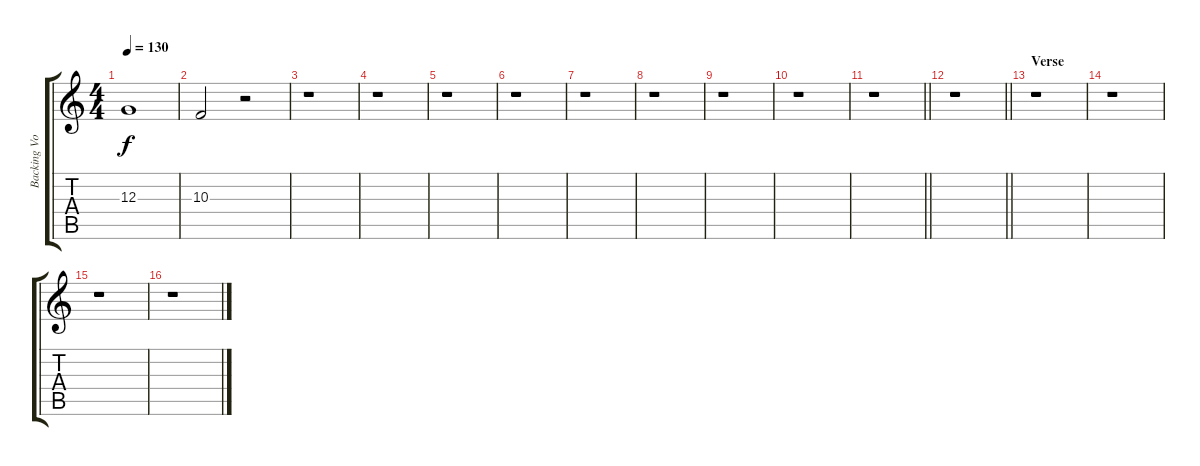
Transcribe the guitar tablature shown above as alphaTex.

\track ("Backing Vocals" "Backing Vo") {instrument lead6voice}
\staff {score tabs}
\tuning (E4 B3 G3 D3 A2 E2) {hide}
\ts (4 4)
\tempo 130
\clef g2
\ks c
12.3.1{dy f} |
10.3.2 r.2 |
r.1 |
r.1 |
r.1 |
r.1 |
r.1 |
r.1 |
r.1 |
r.1 |
\barLineRight lightlight
r.1 |
\barLineRight lightlight
r.1 |
\section ("" "Verse")
r.1 |
r.1 |
r.1 |
r.1
